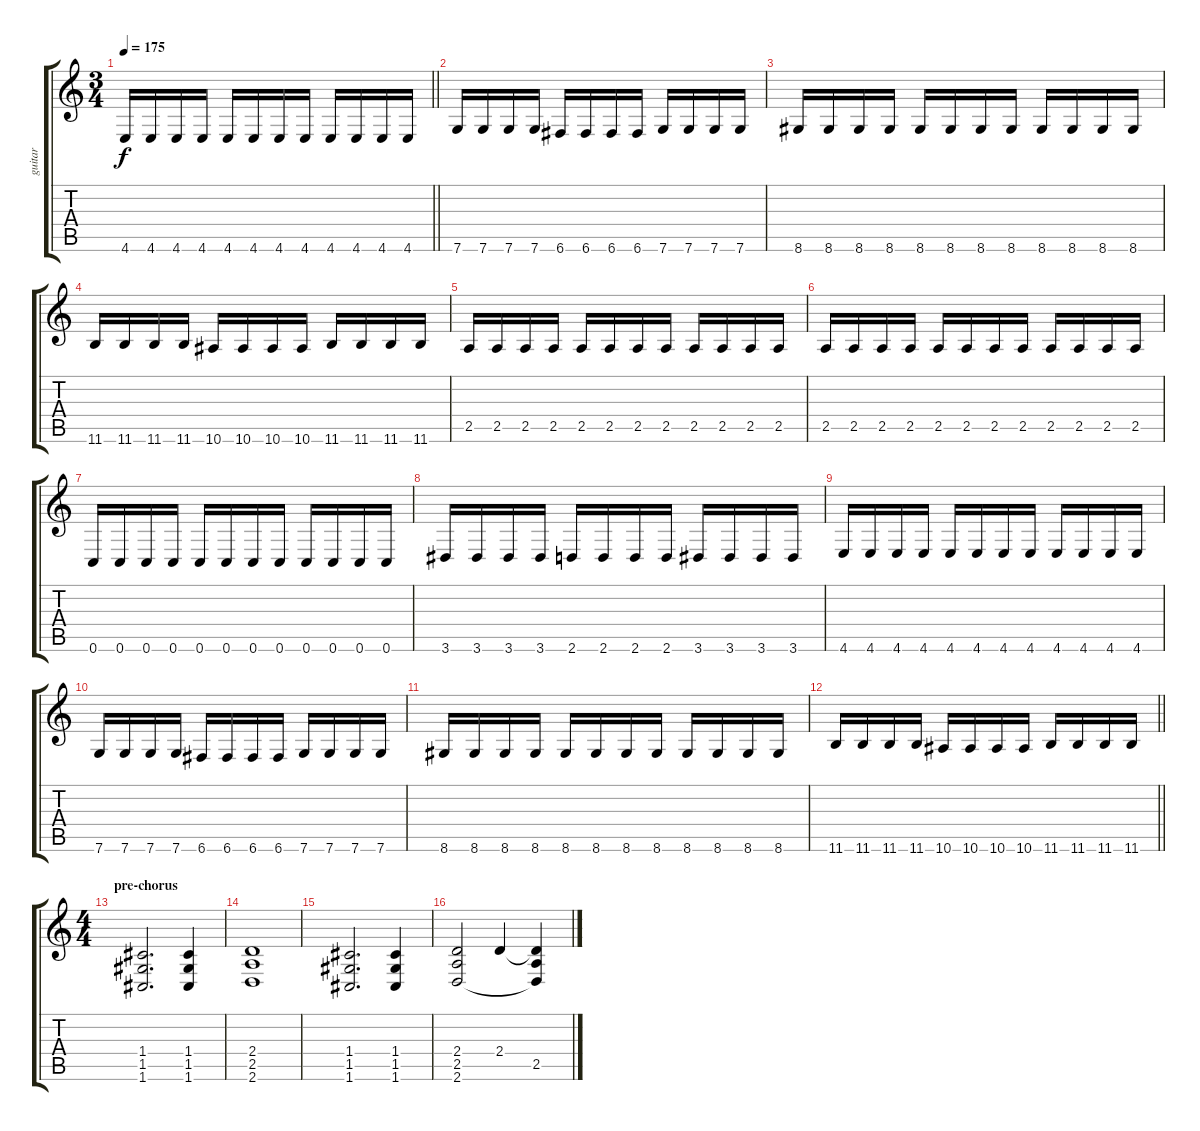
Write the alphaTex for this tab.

\track ("guitar" "guitar") {instrument distortionguitar}
\staff {score tabs}
\tuning (D4 A3 F3 C3 G2 C2) {hide}
\ts (3 4)
\tempo 175
\clef g2
\barLineRight lightlight
\ks c
4.6.16{dy f} 4.6.16 4.6.16 4.6.16 4.6.16 4.6.16 4.6.16 4.6.16 4.6.16 4.6.16 4.6.16 4.6.16 |
7.6.16 7.6.16 7.6.16 7.6.16 6.6.16 6.6.16 6.6.16 6.6.16 7.6.16 7.6.16 7.6.16 7.6.16 |
8.6.16 8.6.16 8.6.16 8.6.16 8.6.16 8.6.16 8.6.16 8.6.16 8.6.16 8.6.16 8.6.16 8.6.16 |
11.6.16 11.6.16 11.6.16 11.6.16 10.6.16 10.6.16 10.6.16 10.6.16 11.6.16 11.6.16 11.6.16 11.6.16 |
2.5.16 2.5.16 2.5.16 2.5.16 2.5.16 2.5.16 2.5.16 2.5.16 2.5.16 2.5.16 2.5.16 2.5.16 |
2.5.16 2.5.16 2.5.16 2.5.16 2.5.16 2.5.16 2.5.16 2.5.16 2.5.16 2.5.16 2.5.16 2.5.16 |
0.6.16 0.6.16 0.6.16 0.6.16 0.6.16 0.6.16 0.6.16 0.6.16 0.6.16 0.6.16 0.6.16 0.6.16 |
3.6.16 3.6.16 3.6.16 3.6.16 2.6.16 2.6.16 2.6.16 2.6.16 3.6.16 3.6.16 3.6.16 3.6.16 |
4.6.16 4.6.16 4.6.16 4.6.16 4.6.16 4.6.16 4.6.16 4.6.16 4.6.16 4.6.16 4.6.16 4.6.16 |
7.6.16 7.6.16 7.6.16 7.6.16 6.6.16 6.6.16 6.6.16 6.6.16 7.6.16 7.6.16 7.6.16 7.6.16 |
8.6.16 8.6.16 8.6.16 8.6.16 8.6.16 8.6.16 8.6.16 8.6.16 8.6.16 8.6.16 8.6.16 8.6.16 |
\barLineRight lightlight
11.6.16 11.6.16 11.6.16 11.6.16 10.6.16 10.6.16 10.6.16 10.6.16 11.6.16 11.6.16 11.6.16 11.6.16 |
\ts (4 4)
\section ("" "pre-chorus")
(1.4 1.5 1.6).2{d} (1.4 1.5 1.6).4 |
(2.4 2.5 2.6).1 |
(1.4 1.5 1.6).2{d} (1.4 1.5 1.6).4 |
(2.4 2.5 2.6).2 2.4.4 (2.4{t} 2.5 2.6{t}).4
